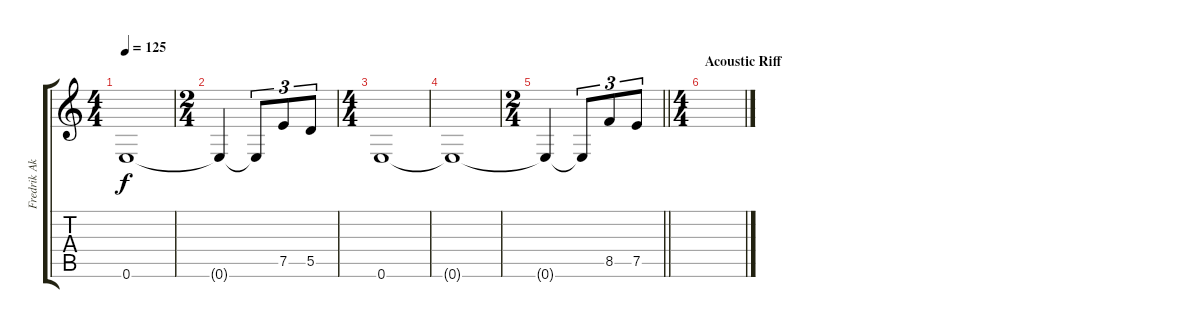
\track ("Fredrik Akesson" "Fredrik Ak") {instrument electricguitarjazz}
\staff {score tabs}
\tuning (E4 B3 G3 D3 A2 E2) {hide}
\ts (4 4)
\tempo 125
\clef g2
\ks c
0.6{t}.1{dy f} |
\ts (2 4)
0.6{t}.4 0.6{t}.8{tu (3 2)} 7.5.8{tu (3 2) volume 10} 5.5.8{tu (3 2)} |
\ts (4 4)
0.6.1{volume 4} |
0.6{t}.1 |
\ts (2 4)
\barLineRight lightlight
0.6{t}.4 0.6{t}.8{tu (3 2)} 8.5.8{tu (3 2) volume 10} 7.5.8{tu (3 2)} |
\ts (4 4)
\section ("" "Acoustic Riff")
